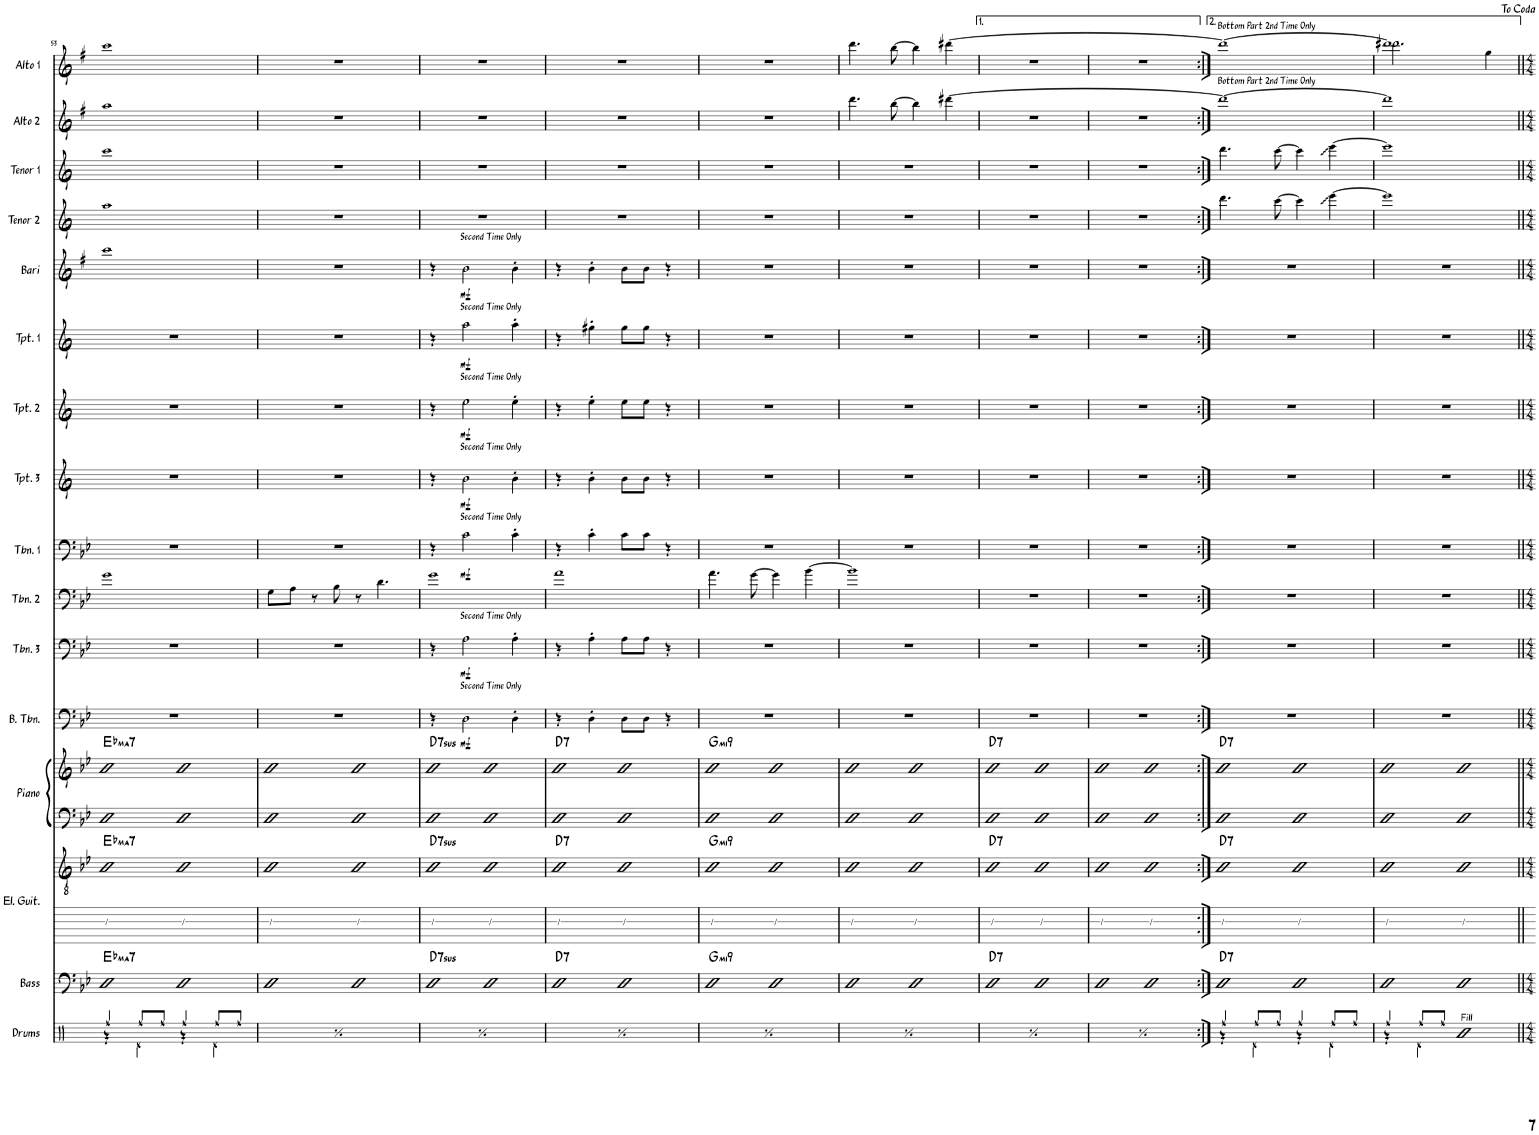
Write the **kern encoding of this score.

**kern	**kern	**harte	**kern	**kern	**harte	**kern	**kern	**harte	**kern	**dynam	**kern	**dynam	**kern	**kern	**dynam	**kern	**dynam	**kern	**dynam	**kern	**dynam	**kern	**dynam	**kern	**kern	**kern	**kern
*part16	*part15	*part15	*part14	*part14	*part14	*part13	*part13	*part13	*part12	*part12	*part11	*part11	*part10	*part9	*part9	*part8	*part8	*part7	*part7	*part6	*part6	*part5	*part5	*part4	*part3	*part2	*part1
*staff18	*staff17	*	*staff16	*staff15	*	*staff14	*staff13	*	*staff12	*staff12	*staff11	*staff11	*staff10	*staff9	*staff9	*staff8	*staff8	*staff7	*staff7	*staff6	*staff6	*staff5	*staff5	*staff4	*staff3	*staff2	*staff1
*I"Drums	*I"Bass	*	*I"Electric Guitar	*	*	*I"Piano	*	*	*I"Bass Trombone	*	*I"Trombone 3	*	*I"Trombone 2	*I"Trombone 1	*	*I"Trumpet 3	*	*I"Trumpet 2	*	*I"Trumpet 1	*	*I"Bari Sax	*	*I"Tenor Sax 2	*I"Tenor Sax 1	*I"Alto Sax 2	*I"Alto Sax 1
*I'Drums	*I'Bass	*	*I'El. Guit.	*	*	*I'Piano	*	*	*I'B. Tbn.	*	*I'Tbn. 3	*	*I'Tbn. 2	*I'Tbn. 1	*	*I'Tpt. 3	*	*I'Tpt. 2	*	*I'Tpt. 1	*	*I'Bari	*	*I'Tenor 2	*I'Tenor 1	*I'Alto 2	*I'Alto 1
!!LO:PB:g=z
*clefX	*clefF4	*	*	*clefGv2	*	*clefF4	*clefG2	*	*clefF4	*	*clefF4	*	*clefF4	*clefF4	*	*clefG2	*	*clefG2	*	*clefG2	*	*clefG2	*	*clefG2	*clefG2	*clefG2	*clefG2
*	*Trd7c12	*	*	*	*	*	*	*	*	*	*	*	*	*	*	*Trd1c2	*	*Trd1c2	*	*Trd1c2	*	*Trd12c21	*	*Trd8c14	*Trd8c14	*Trd5c9	*Trd5c9
*k[]	*k[b-e-]	*	*k[b-e-]	*k[b-e-]	*	*k[b-e-]	*k[b-e-]	*	*k[b-e-]	*	*k[b-e-]	*	*k[b-e-]	*k[b-e-]	*	*k[]	*	*k[]	*	*k[]	*	*k[f#]	*	*k[]	*k[]	*k[f#]	*k[f#]
*M2/2	*M2/2	*	*M2/2	*M2/2	*	*M2/2	*M2/2	*	*M2/2	*	*M2/2	*	*M2/2	*M2/2	*	*M2/2	*	*M2/2	*	*M2/2	*	*M2/2	*	*M2/2	*M2/2	*M2/2	*M2/2
*met(c|)	*met(c|)	*	*met(c|)	*met(c|)	*	*met(c|)	*met(c|)	*	*met(c|)	*	*met(c|)	*	*met(c|)	*met(c|)	*	*met(c|)	*	*met(c|)	*	*met(c|)	*	*met(c|)	*	*met(c|)	*met(c|)	*met(c|)	*met(c|)
=53	=53	=53	=53	=53	=53	=53	=53	=53	=53	=53	=53	=53	=53	=53	=53	=53	=53	=53	=53	=53	=53	=53	=53	=53	=53	=53	=53
*^	*	*	*	*	*	*	*	*	*	*	*	*	*	*	*	*	*	*	*	*	*	*	*	*	*	*	*
!	!	!	!LO:H:kt=ma7	!	!	!LO:H:kt=ma7	!	!	!LO:H:kt=ma7	!	!	!	!	!	!	!	!	!	!	!	!	!	!	!	!	!	!	!
4Rff/	4r	2b-	Eb:maj7	2b-	2b-	Eb:maj7	2D	2b-	Eb:maj7	1r	.	1r	.	1g	1r	.	1r	.	1r	.	1r	.	1ccc	.	1aa	1ccc	1aa	1ccc
8Rff/L	4Rd\	.	.	.	.	.	.	.	.	.	.	.	.	.	.	.	.	.	.	.	.	.	.	.	.	.	.	.
8Rff/J	.	.	.	.	.	.	.	.	.	.	.	.	.	.	.	.	.	.	.	.	.	.	.	.	.	.	.	.
4Rff/	4r	2b-	.	2b-	2b-	.	2D	2b-	.	.	.	.	.	.	.	.	.	.	.	.	.	.	.	.	.	.	.	.
8Rff/L	4Rd\	.	.	.	.	.	.	.	.	.	.	.	.	.	.	.	.	.	.	.	.	.	.	.	.	.	.	.
8Rff/J	.	.	.	.	.	.	.	.	.	.	.	.	.	.	.	.	.	.	.	.	.	.	.	.	.	.	.	.
=54	=54	=54	=54	=54	=54	=54	=54	=54	=54	=54	=54	=54	=54	=54	=54	=54	=54	=54	=54	=54	=54	=54	=54	=54	=54	=54	=54	=54
4Rff/	4r	2b-	.	2b-	2b-	.	2D	2b-	.	1r	.	1r	.	8G\L	1r	.	1r	.	1r	.	1r	.	1r	.	1r	1r	1r	1r
.	.	.	.	.	.	.	.	.	.	.	.	.	.	8A\J	.	.	.	.	.	.	.	.	.	.	.	.	.	.
8Rff/L	4Rd\	.	.	.	.	.	.	.	.	.	.	.	.	8r	.	.	.	.	.	.	.	.	.	.	.	.	.	.
8Rff/J	.	.	.	.	.	.	.	.	.	.	.	.	.	8B-\	.	.	.	.	.	.	.	.	.	.	.	.	.	.
4Rff/	4r	2b-	.	2b-	2b-	.	2D	2b-	.	.	.	.	.	8r	.	.	.	.	.	.	.	.	.	.	.	.	.	.
.	.	.	.	.	.	.	.	.	.	.	.	.	.	4.d\	.	.	.	.	.	.	.	.	.	.	.	.	.	.
8Rff/L	4Rd\	.	.	.	.	.	.	.	.	.	.	.	.	.	.	.	.	.	.	.	.	.	.	.	.	.	.	.
8Rff/J	.	.	.	.	.	.	.	.	.	.	.	.	.	.	.	.	.	.	.	.	.	.	.	.	.	.	.	.
=55	=55	=55	=55	=55	=55	=55	=55	=55	=55	=55	=55	=55	=55	=55	=55	=55	=55	=55	=55	=55	=55	=55	=55	=55	=55	=55	=55	=55
!	!	!	!LO:H:kt=7sus	!	!	!LO:H:kt=7sus	!	!	!LO:H:kt=7sus	!	!	!	!	!	!	!	!	!	!	!	!	!	!	!	!	!	!	!
4Rff/	4r	2b-	D:sus4(7)	2b-	2b-	D:sus4(7)	2D	2b-	D:sus4(7)	4r	.	4r	.	1g	4r	.	4r	.	4r	.	4r	.	4r	.	1r	1r	1r	1r
!	!	!	!	!	!	!	!	!	!	!	!	!	!	!	!	!	!	!	!	!	!	!	!LO:TX:a:t=Second Time Only	!	!	!	!	!
!	!	!	!	!	!	!	!	!	!	!	!	!	!	!	!	!	!	!	!	!	!LO:TX:a:t=Second Time Only	!	!	!	!	!	!	!
!	!	!	!	!	!	!	!	!	!	!	!	!	!	!	!	!	!	!	!LO:TX:a:t=Second Time Only	!	!	!	!	!	!	!	!	!
!	!	!	!	!	!	!	!	!	!	!	!	!	!	!	!	!	!LO:TX:a:t=Second Time Only	!	!	!	!	!	!	!	!	!	!	!
!	!	!	!	!	!	!	!	!	!	!	!	!	!	!	!LO:TX:a:t=Second Time Only	!	!	!	!	!	!	!	!	!	!	!	!	!
!	!	!	!	!	!	!	!	!	!	!	!	!LO:TX:a:t=Second Time Only	!	!	!	!	!	!	!	!	!	!	!	!	!	!	!	!
!	!	!	!	!	!	!	!	!	!	!LO:TX:a:t=Second Time Only	!	!	!	!	!	!	!	!	!	!	!	!	!	!	!	!	!	!
!	!	!	!	!	!	!	!	!	!	!	!LO:DY:b	!	!LO:DY:b	!	!	!LO:DY:b	!	!LO:DY:b	!	!LO:DY:b	!	!LO:DY:b	!	!LO:DY:b	!	!	!	!
8Rff/L	4Rd\	.	.	.	.	.	.	.	.	2D\	mf	2A\	mf	.	2c\	mf	2b\	mf	2ee\	mf	2aa\	mf	2b\	mf	.	.	.	.
8Rff/J	.	.	.	.	.	.	.	.	.	.	.	.	.	.	.	.	.	.	.	.	.	.	.	.	.	.	.	.
4Rff/	4r	2b-	.	2b-	2b-	.	2D	2b-	.	.	.	.	.	.	.	.	.	.	.	.	.	.	.	.	.	.	.	.
8Rff/L	4Rd\	.	.	.	.	.	.	.	.	4D'\	.	4A'\	.	.	4c'\	.	4b'\	.	4ee'\	.	4aa'\	.	4b'\	.	.	.	.	.
8Rff/J	.	.	.	.	.	.	.	.	.	.	.	.	.	.	.	.	.	.	.	.	.	.	.	.	.	.	.	.
=56	=56	=56	=56	=56	=56	=56	=56	=56	=56	=56	=56	=56	=56	=56	=56	=56	=56	=56	=56	=56	=56	=56	=56	=56	=56	=56	=56	=56
!	!	!	!LO:H:kt=7	!	!	!LO:H:kt=7	!	!	!LO:H:kt=7	!	!	!	!	!	!	!	!	!	!	!	!	!	!	!	!	!	!	!
4Rff/	4r	2b-	D:7	2b-	2b-	D:7	2D	2b-	D:7	4r	.	4r	.	1a	4r	.	4r	.	4r	.	4r	.	4r	.	1r	1r	1r	1r
8Rff/L	4Rd\	.	.	.	.	.	.	.	.	4D'\	.	4A'\	.	.	4c'\	.	4b'\	.	4ee'\	.	4gg#X'\	.	4b'\	.	.	.	.	.
8Rff/J	.	.	.	.	.	.	.	.	.	.	.	.	.	.	.	.	.	.	.	.	.	.	.	.	.	.	.	.
4Rff/	4r	2b-	.	2b-	2b-	.	2D	2b-	.	8D\L	.	8A\L	.	.	8c\L	.	8b\L	.	8ee\L	.	8gg#\L	.	8b\L	.	.	.	.	.
.	.	.	.	.	.	.	.	.	.	8D\J	.	8A\J	.	.	8c\J	.	8b\J	.	8ee\J	.	8gg#\J	.	8b\J	.	.	.	.	.
8Rff/L	4Rd\	.	.	.	.	.	.	.	.	4r	.	4r	.	.	4r	.	4r	.	4r	.	4r	.	4r	.	.	.	.	.
8Rff/J	.	.	.	.	.	.	.	.	.	.	.	.	.	.	.	.	.	.	.	.	.	.	.	.	.	.	.	.
=57	=57	=57	=57	=57	=57	=57	=57	=57	=57	=57	=57	=57	=57	=57	=57	=57	=57	=57	=57	=57	=57	=57	=57	=57	=57	=57	=57	=57
!	!	!	!LO:H:kt=mi9	!	!	!LO:H:kt=mi9	!	!	!LO:H:kt=mi9	!	!	!	!	!	!	!	!	!	!	!	!	!	!	!	!	!	!	!
4Rff/	4r	2b-	G:min9	2b-	2b-	G:min9	2D	2b-	G:min9	1r	.	1r	.	4.a\	1r	.	1r	.	1r	.	1r	.	1r	.	1r	1r	1r	1r
8Rff/L	4Rd\	.	.	.	.	.	.	.	.	.	.	.	.	.	.	.	.	.	.	.	.	.	.	.	.	.	.	.
8Rff/J	.	.	.	.	.	.	.	.	.	.	.	.	.	[8g\	.	.	.	.	.	.	.	.	.	.	.	.	.	.
4Rff/	4r	2b-	.	2b-	2b-	.	2D	2b-	.	.	.	.	.	4g\]	.	.	.	.	.	.	.	.	.	.	.	.	.	.
8Rff/L	4Rd\	.	.	.	.	.	.	.	.	.	.	.	.	[4b-\	.	.	.	.	.	.	.	.	.	.	.	.	.	.
8Rff/J	.	.	.	.	.	.	.	.	.	.	.	.	.	.	.	.	.	.	.	.	.	.	.	.	.	.	.	.
=58	=58	=58	=58	=58	=58	=58	=58	=58	=58	=58	=58	=58	=58	=58	=58	=58	=58	=58	=58	=58	=58	=58	=58	=58	=58	=58	=58	=58
4Rff/	4r	2b-	.	2b-	2b-	.	2D	2b-	.	1r	.	1r	.	1b-]	1r	.	1r	.	1r	.	1r	.	1r	.	1r	1r	4.ddd\	4.ddd\
8Rff/L	4Rd\	.	.	.	.	.	.	.	.	.	.	.	.	.	.	.	.	.	.	.	.	.	.	.	.	.	.	.
8Rff/J	.	.	.	.	.	.	.	.	.	.	.	.	.	.	.	.	.	.	.	.	.	.	.	.	.	.	[8bb\	[8bb\
4Rff/	4r	2b-	.	2b-	2b-	.	2D	2b-	.	.	.	.	.	.	.	.	.	.	.	.	.	.	.	.	.	.	4bb\]	4bb\]
8Rff/L	4Rd\	.	.	.	.	.	.	.	.	.	.	.	.	.	.	.	.	.	.	.	.	.	.	.	.	.	[4ddd#X\	[4ddd#X\
8Rff/J	.	.	.	.	.	.	.	.	.	.	.	.	.	.	.	.	.	.	.	.	.	.	.	.	.	.	.	.
=59	=59	=59	=59	=59	=59	=59	=59	=59	=59	=59	=59	=59	=59	=59	=59	=59	=59	=59	=59	=59	=59	=59	=59	=59	=59	=59	=59	=59
!	!	!	!LO:H:kt=7	!	!	!LO:H:kt=7	!	!	!LO:H:kt=7	!	!	!	!	!	!	!	!	!	!	!	!	!	!	!	!	!	!	!
4Rff/	4r	2b-	D:7	2b-	2b-	D:7	2D	2b-	D:7	1r	.	1r	.	1r	1r	.	1r	.	1r	.	1r	.	1r	.	1r	1r	1r	1r
8Rff/L	4Rd\	.	.	.	.	.	.	.	.	.	.	.	.	.	.	.	.	.	.	.	.	.	.	.	.	.	.	.
8Rff/J	.	.	.	.	.	.	.	.	.	.	.	.	.	.	.	.	.	.	.	.	.	.	.	.	.	.	.	.
4Rff/	4r	2b-	.	2b-	2b-	.	2D	2b-	.	.	.	.	.	.	.	.	.	.	.	.	.	.	.	.	.	.	.	.
8Rff/L	4Rd\	.	.	.	.	.	.	.	.	.	.	.	.	.	.	.	.	.	.	.	.	.	.	.	.	.	.	.
8Rff/J	.	.	.	.	.	.	.	.	.	.	.	.	.	.	.	.	.	.	.	.	.	.	.	.	.	.	.	.
=60	=60	=60	=60	=60	=60	=60	=60	=60	=60	=60	=60	=60	=60	=60	=60	=60	=60	=60	=60	=60	=60	=60	=60	=60	=60	=60	=60	=60
4Rff/	4r	2b-	.	2b-	2b-	.	2D	2b-	.	1r	.	1r	.	1r	1r	.	1r	.	1r	.	1r	.	1r	.	1r	1r	1r	1r
8Rff/L	4Rd\	.	.	.	.	.	.	.	.	.	.	.	.	.	.	.	.	.	.	.	.	.	.	.	.	.	.	.
8Rff/J	.	.	.	.	.	.	.	.	.	.	.	.	.	.	.	.	.	.	.	.	.	.	.	.	.	.	.	.
4Rff/	4r	2b-	.	2b-	2b-	.	2D	2b-	.	.	.	.	.	.	.	.	.	.	.	.	.	.	.	.	.	.	.	.
8Rff/L	4Rd\	.	.	.	.	.	.	.	.	.	.	.	.	.	.	.	.	.	.	.	.	.	.	.	.	.	.	.
8Rff/J	.	.	.	.	.	.	.	.	.	.	.	.	.	.	.	.	.	.	.	.	.	.	.	.	.	.	.	.
=61:|!	=61:|!	=61:|!	=61:|!	=61:|!	=61:|!	=61:|!	=61:|!	=61:|!	=61:|!	=61:|!	=61:|!	=61:|!	=61:|!	=61:|!	=61:|!	=61:|!	=61:|!	=61:|!	=61:|!	=61:|!	=61:|!	=61:|!	=61:|!	=61:|!	=61:|!	=61:|!	=61:|!	=61:|!
!	!	!	!	!	!	!	!	!	!	!	!	!	!	!	!	!	!	!	!	!	!	!	!	!	!	!	!	!LO:TX:a:t=Bottom Part 2nd Time Only
!	!	!	!LO:H:kt=7	!	!	!LO:H:kt=7	!	!	!LO:H:kt=7	!	!	!	!	!	!	!	!	!	!	!	!	!	!	!	!	!	!LO:TX:a:t=Bottom Part 2nd Time Only	!
4Rff/	4r	2b-	D:7	2b-	2b-	D:7	2D	2b-	D:7	1r	.	1r	.	1r	1r	.	1r	.	1r	.	1r	.	1r	.	4.ddd\	4.ddd\	1ddd#_	1ddd#_
8Rff/L	4Rd\	.	.	.	.	.	.	.	.	.	.	.	.	.	.	.	.	.	.	.	.	.	.	.	.	.	.	.
8Rff/J	.	.	.	.	.	.	.	.	.	.	.	.	.	.	.	.	.	.	.	.	.	.	.	.	[8ccc\	[8ccc\	.	.
4Rff/	4r	2b-	.	2b-	2b-	.	2D	2b-	.	.	.	.	.	.	.	.	.	.	.	.	.	.	.	.	4ccc\]	4ccc\]	.	.
8Rff/L	4Rd\	.	.	.	.	.	.	.	.	.	.	.	.	.	.	.	.	.	.	.	.	.	.	.	[4eee\	[4eee\	.	.
8Rff/J	.	.	.	.	.	.	.	.	.	.	.	.	.	.	.	.	.	.	.	.	.	.	.	.	.	.	.	.
=62	=62	=62	=62	=62	=62	=62	=62	=62	=62	=62	=62	=62	=62	=62	=62	=62	=62	=62	=62	=62	=62	=62	=62	=62	=62	=62	=62	=62
*	*	*	*	*	*	*	*	*	*	*	*	*	*	*	*	*	*	*	*	*	*	*	*	*	*	*	*	*^
4Rff/	4r	2b-	.	2b-	2b-	.	2D	2b-	.	1r	.	1r	.	1r	1r	.	1r	.	1r	.	1r	.	1r	.	1eee]	1eee]	1ddd#]	1ddd#]	2.ddd#X\
8Rff/L	4Rd\	.	.	.	.	.	.	.	.	.	.	.	.	.	.	.	.	.	.	.	.	.	.	.	.	.	.	.	.
8Rff/J	.	.	.	.	.	.	.	.	.	.	.	.	.	.	.	.	.	.	.	.	.	.	.	.	.	.	.	.	.
!LO:TX:a:t=Fill	!	!	!	!	!	!	!	!	!	!	!	!	!	!	!	!	!	!	!	!	!	!	!	!	!	!	!	!	!
2R	2ryy	2b-	.	2b-	2b-	.	2D	2b-	.	.	.	.	.	.	.	.	.	.	.	.	.	.	.	.	.	.	.	.	.
.	.	.	.	.	.	.	.	.	.	.	.	.	.	.	.	.	.	.	.	.	.	.	.	.	.	.	.	.	4gg\
*v	*v	*	*	*	*	*	*	*	*	*	*	*	*	*	*	*	*	*	*	*	*	*	*	*	*	*	*	*v	*v
=||	=||	=||	=||	=||	=||	=||	=||	=||	=||	=||	=||	=||	=||	=||	=||	=||	=||	=||	=||	=||	=||	=||	=||	=||	=||	=||	=||
*-	*-	*-	*-	*-	*-	*-	*-	*-	*-	*-	*-	*-	*-	*-	*-	*-	*-	*-	*-	*-	*-	*-	*-	*-	*-	*-	*-
